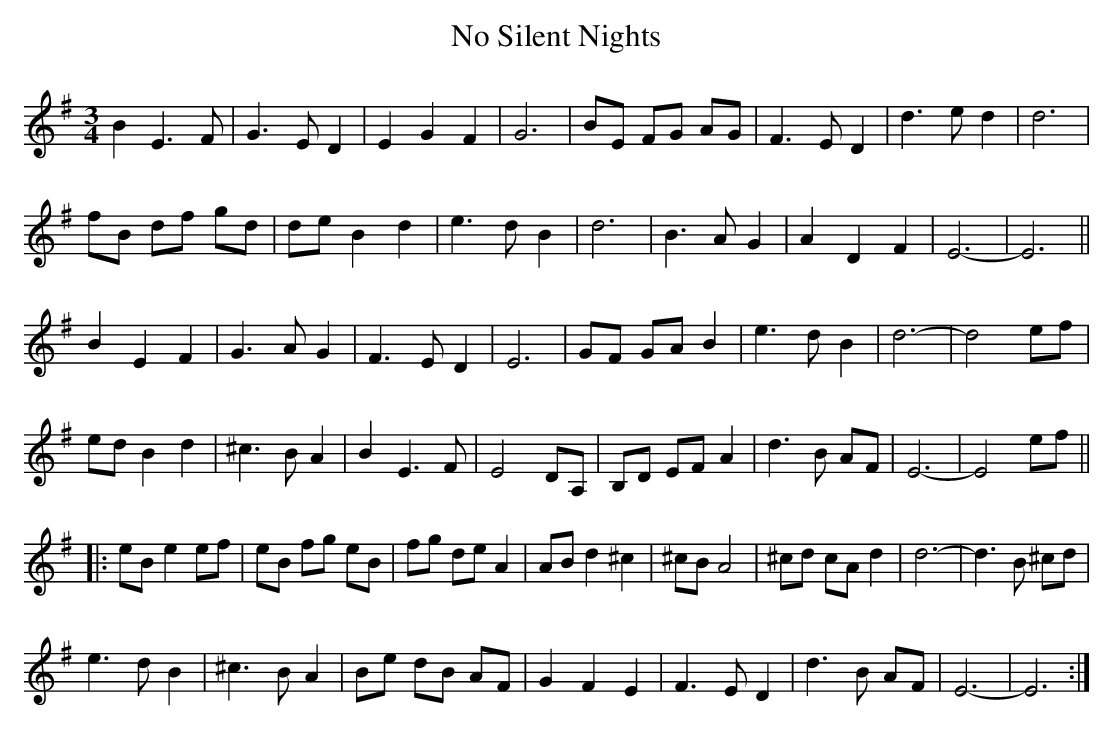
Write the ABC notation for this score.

X:1
T: No Silent Nights
M: 3/4
L: 1/8
K: Emin
B2 E3 F | G3 E D2 | E2 G2 F2 | G6 | BE FG AG | F3 E D2 | d3 e d2 | d6 |
fB df gd | de B2 d2 | e3 d B2 | d6 | B3 A G2 | A2 D2 F2 | E6- | E6 ||
B2 E2 F2 | G3 A G2 | F3 E D2 | E6 | GF GA B2 | e3 d B2 | d6- |d4 ef |
ed B2 d2 | ^c3 B A2 | B2 E3 F | E4 DA, | B,D EF A2 | d3 B AF | E6- | E4 ef ||
|:eB e2 ef | eB fg eB | fg de A2 | AB d2 ^c2 | ^cB A4 | ^cd cA d2 | d6- | d3 B ^cd |
e3 d B2 | ^c3 B A2 | Be dB AF | G2 F2 E2 | F3 E D2 | d3 B AF | E6- |E6 :|
